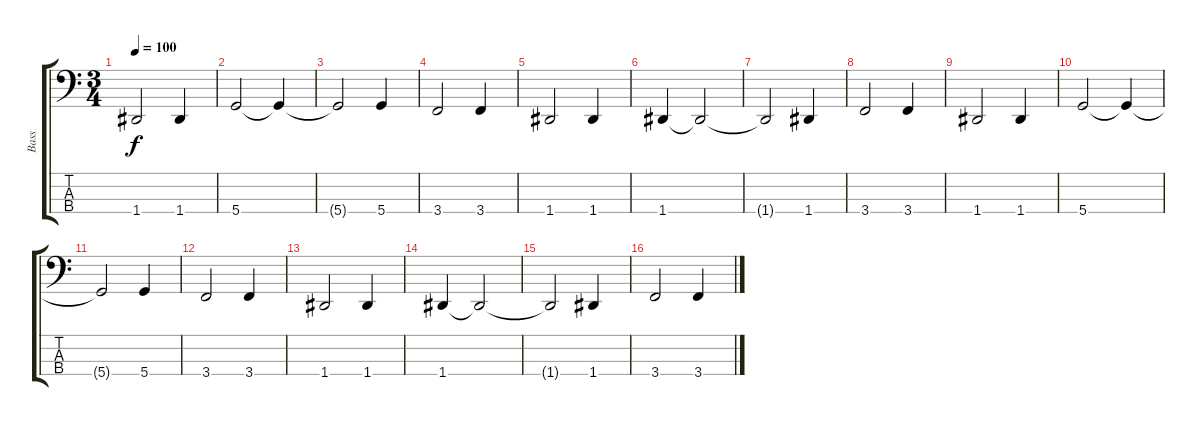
\track ("Bass" "Bass") {instrument electricbasspick}
\staff {score tabs}
\tuning (F2 C2 G1 D1) {hide}
\ts (3 4)
\tempo 100
\clef f4
\ks c
1.4.2{dy f} 1.4.4 |
5.4.2 5.4{t}.4 |
5.4{t}.2 5.4.4 |
3.4.2 3.4.4 |
1.4.2 1.4.4 |
1.4.4 1.4{t}.2 |
1.4{t}.2 1.4.4 |
3.4.2 3.4.4 |
1.4.2 1.4.4 |
5.4.2 5.4{t}.4 |
5.4{t}.2 5.4.4 |
3.4.2 3.4.4 |
1.4.2 1.4.4 |
1.4.4 1.4{t}.2 |
1.4{t}.2 1.4.4 |
3.4.2 3.4.4
